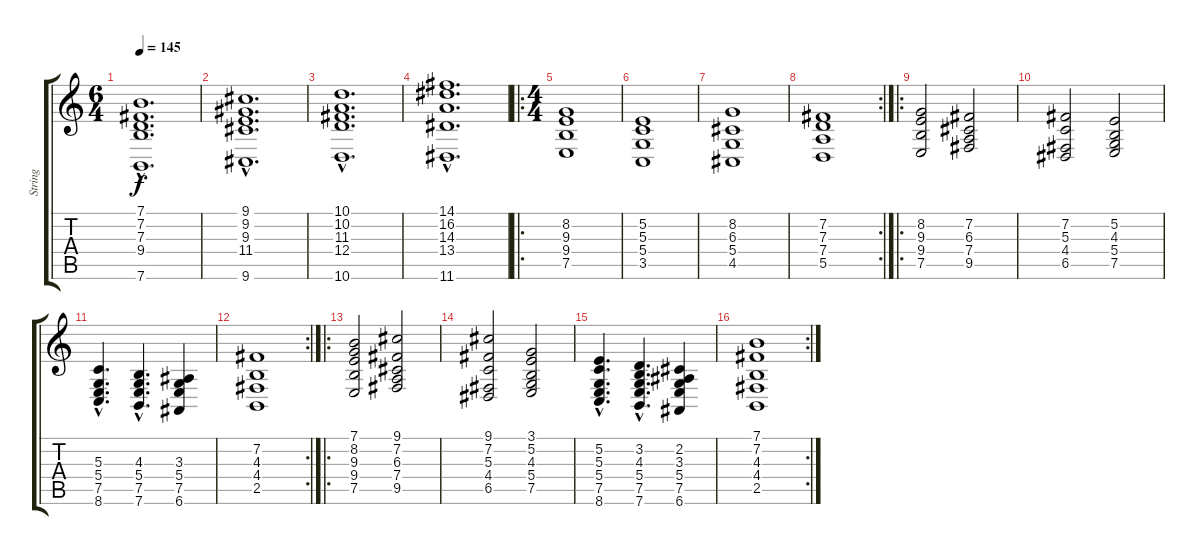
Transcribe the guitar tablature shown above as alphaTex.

\track ("String" "String") {instrument tremolostrings}
\staff {score tabs}
\tuning (E4 B3 G3 D3 A2 E2) {hide}
\ts (6 4)
\tempo 145
\clef g2
\ks c
(7.1{hac} 7.2{hac} 7.3{hac} 9.4{hac} 7.6{hac}).1{d dy f} |
(9.1{hac} 9.2{hac} 9.3{hac} 11.4{hac} 9.6{hac}).1{d} |
(10.1{hac} 10.2{hac} 11.3{hac} 12.4{hac} 10.6{hac}).1{d} |
(14.1{hac} 16.2{hac} 14.3{hac} 13.4{hac} 11.6{hac}).1{d} |
\ro
\ts (4 4)
(8.2 9.3 9.4 7.5).1 |
(5.2 5.3 5.4 3.5).1 |
(8.2 6.3 5.4 4.5).1 |
\rc 2
(7.2 7.3 7.4 5.5).1 |
\ro
(8.2 9.3 9.4 7.5).2 (7.2 6.3 7.4 9.5).2 |
(7.2 5.3 4.4 6.5).2 (5.2 4.3 5.4 7.5).2 |
(5.3{hac} 5.4{hac} 7.5{hac} 8.6{hac}).4{d} (4.3{hac} 5.4{hac} 7.5{hac} 7.6{hac}).4{d} (3.3 5.4 7.5 6.6).4 |
\rc 2
(7.2 4.3 4.4 2.5).1 |
\ro
(7.1 8.2 9.3 9.4 7.5).2 (9.1 7.2 6.3 7.4 9.5).2 |
(9.1 7.2 5.3 4.4 6.5).2 (3.1 5.2 4.3 5.4 7.5).2 |
(5.2{hac} 5.3{hac} 5.4{hac} 7.5{hac} 8.6{hac}).4{d} (3.2{hac} 4.3{hac} 5.4{hac} 7.5{hac} 7.6{hac}).4{d} (2.2 3.3 5.4 7.5 6.6).4 |
\rc 2
(7.1 7.2 4.3 4.4 2.5).1
